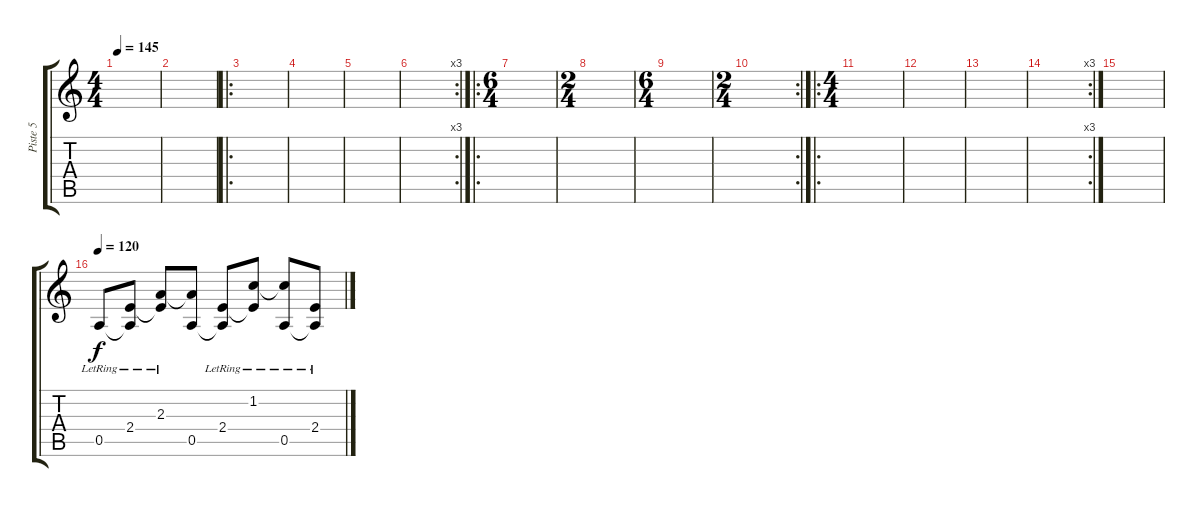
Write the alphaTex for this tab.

\track ("Piste 5" "Piste 5") {instrument electricguitarjazz}
\staff {score tabs}
\tuning (E4 B3 G3 D3 A2 E2) {hide}
\ts (4 4)
\tempo 145
\clef g2
\ks c
|
|
\ro
|
|
|
\rc 3
|
\ro
\ts (6 4)
|
\ts (2 4)
|
\ts (6 4)
|
\rc 2
\ts (2 4)
|
\ro
\ts (4 4)
|
|
|
\rc 3
|
|
\tempo 120
0.5{lr}.8 (2.4{lr} 0.5{t}).8 (2.3{lr} 2.4{t}).8 (2.3{t} 0.5).8 (2.4{lr} 0.5{t}).8 (1.2{lr} 2.4{t}).8 (1.2{t} 0.5{lr}).8 (2.4{lr} 0.5{t}).8
